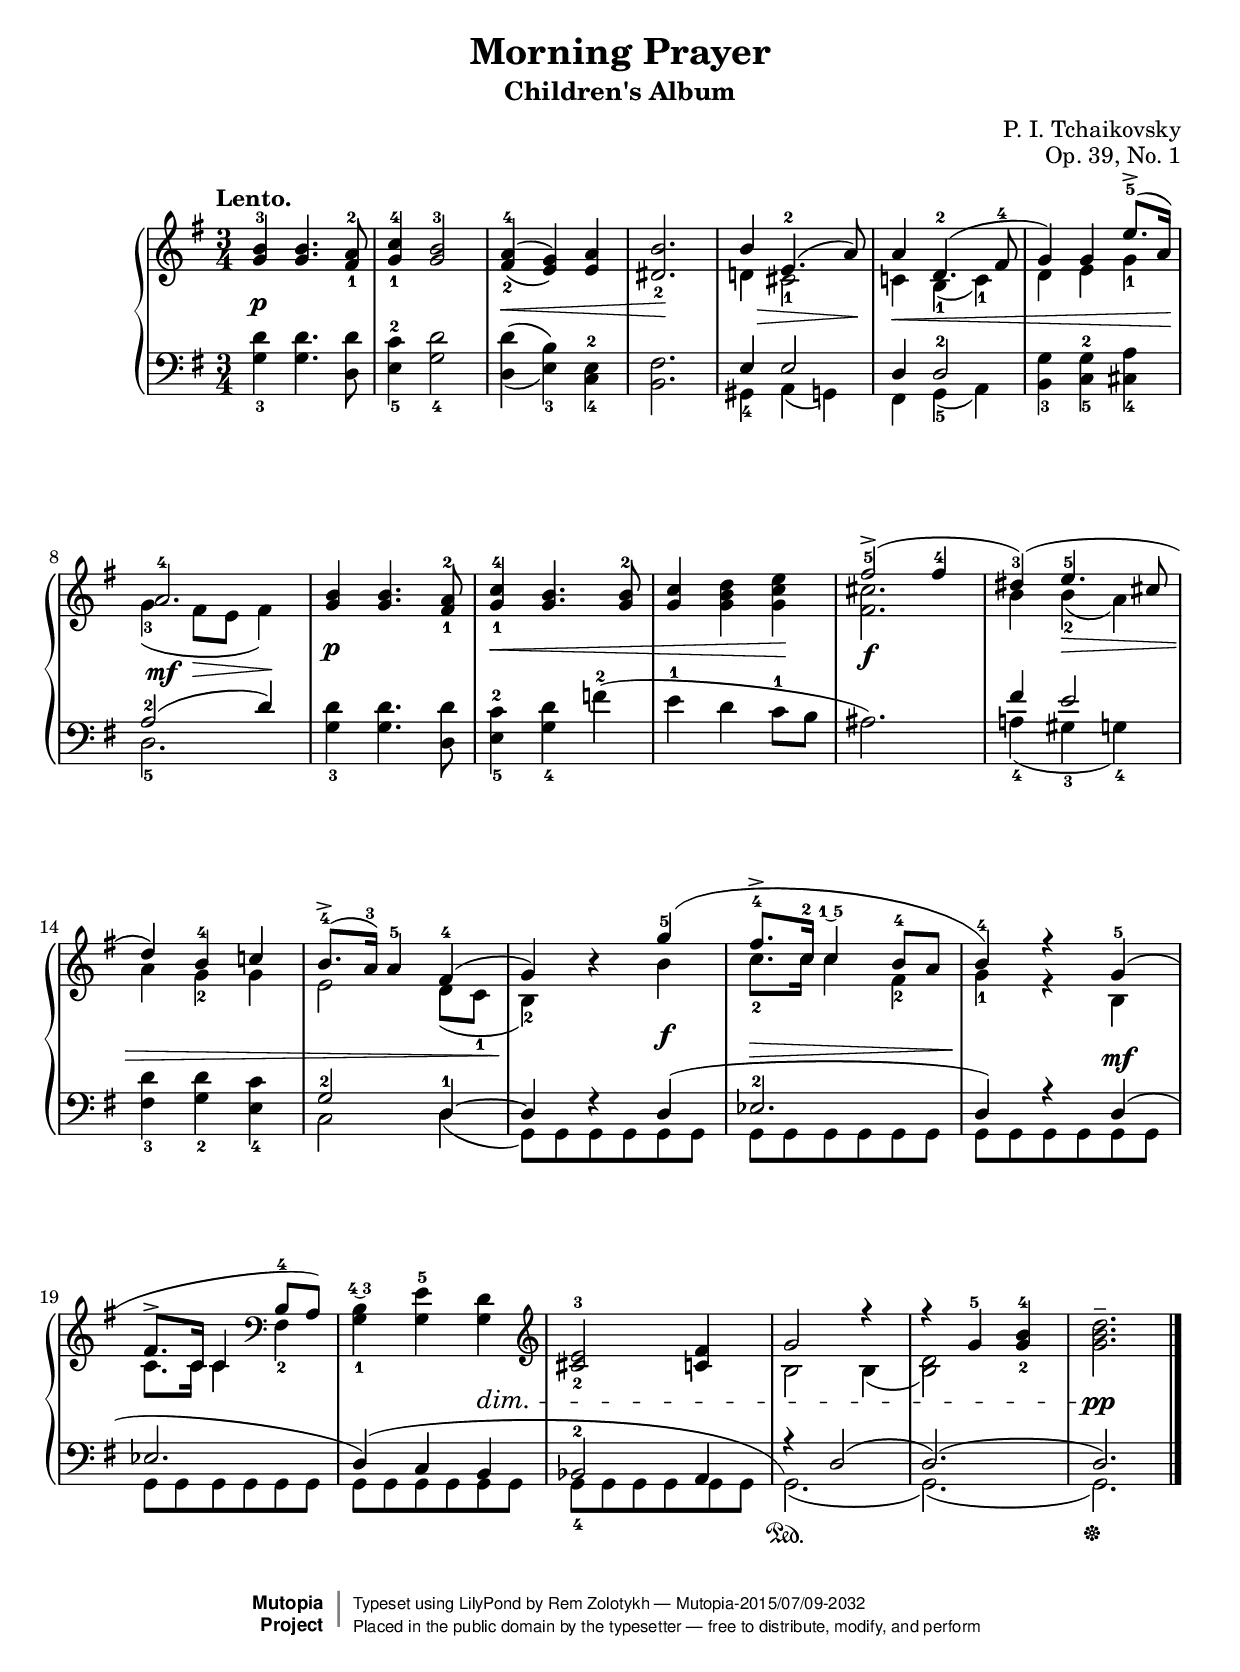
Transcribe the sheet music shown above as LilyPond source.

\version "2.18.2"

\header {
  title = "Morning Prayer"
  subtitle = "Children's Album"
  opus = "Op. 39, No. 1"
  composer = "P. I. Tchaikovsky"
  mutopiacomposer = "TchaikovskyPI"
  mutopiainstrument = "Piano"
  date = "1878"
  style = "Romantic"
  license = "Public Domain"
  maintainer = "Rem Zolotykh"
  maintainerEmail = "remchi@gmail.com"
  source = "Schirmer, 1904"
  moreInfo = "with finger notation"

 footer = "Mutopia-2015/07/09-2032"
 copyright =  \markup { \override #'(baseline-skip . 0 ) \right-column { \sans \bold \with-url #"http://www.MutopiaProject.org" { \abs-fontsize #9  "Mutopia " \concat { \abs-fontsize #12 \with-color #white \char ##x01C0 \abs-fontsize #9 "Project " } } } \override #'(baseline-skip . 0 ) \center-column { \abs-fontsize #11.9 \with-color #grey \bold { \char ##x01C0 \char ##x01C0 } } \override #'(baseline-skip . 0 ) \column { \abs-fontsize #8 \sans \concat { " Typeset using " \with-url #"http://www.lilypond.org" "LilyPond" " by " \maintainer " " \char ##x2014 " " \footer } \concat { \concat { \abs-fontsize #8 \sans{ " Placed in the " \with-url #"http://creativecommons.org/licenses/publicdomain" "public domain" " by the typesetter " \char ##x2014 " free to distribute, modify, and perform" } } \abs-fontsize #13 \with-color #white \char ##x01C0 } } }
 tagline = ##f
}

%--Default staff size is 20
#(set-global-staff-size 20)

\paper {
    top-margin = 8\mm %-minimum top-margin: 8mm
    top-markup-spacing.basic-distance = #6 %-dist. from bottom of top margin to the first markup/title
    markup-system-spacing.basic-distance = #5 %-dist. from header/title to first system
    top-system-spacing.basic-distance = #12 %-dist. from top margin to system in pages with no titles
    last-bottom-spacing.basic-distance = #12 %-pads music from copyright block
    ragged-bottom = ##f
    ragged-last-bottom = ##f
}

global = {
  \key g \major
  \time 3/4
}

%------- definitions
hideMP = \tweak #'stencil ##f \mp
fingerUnder = \once \override Fingering.script-priority = #-100
posScriptA = \once \override DynamicText.extra-offset = #'( 0 . -2 )
posScriptB = \once \override DynamicText.extra-offset = #'( 0 . -3 )
posSlurA = \shape #'((0.5 . -0.2) (0.5 . 2) (-0.5 . 2) (0 . -1)) Slur
posSlurB = \shape #'((0 . 0) (0 . 0) (0 . 0) (-0.5 . -5)) Slur


upper = \relative c'' {

  \override Hairpin.to-barline = ##f


\tempo "Lento."

  \posScriptA <g b-3>\p <g b>4. <fis-1 a-2>8 |
  <g-1 c-4>4 <g b-3>2 |
  \set doubleSlurs = ##t
  <fis-2 a-4>4\<( <e g>) <e a> |
  <dis_2 b'>2.\! |

<<
  {b'4-\hideMP\> e,4.-2( a8)\!}
  \\
  {d,!4 cis2-1}
>> |

<<
  {a'4\< d,4.-2( fis8-4 }
  \\
  {c!4 b-1( c-1)}
>> |

<<
  {g'4) g \fingerUnder e'8.-5->( a,16\!)}
  \\
  {d,4 e g-1}
>> |

<<
  {a2.-4\mf}
  \\
  {g4-3( fis8\> e8 fis4)\!}
>> |

  \posScriptA <g b>\p <g b>4. <fis-1 a-2>8 |
  <g-1 c-4>4\< <g b>4. <g b-2>8 |
  <g c>4 <g b d> <g c e>\! |
  
<<
  { \posScriptA \fingerUnder <fis'-5>2->(_\f fis4-4 }
  \\
  {<fis, cis'>2.}
>> |

<<
  {dis'4-3)( e4.-5\> cis8 | d4) b-4 c! | \fingerUnder b8.-4->( a16-3) a4-5 fis4-4( | g4\!) b4\rest \posSlurA g'4-5( }
  \\
  {b,4 b-2( a) | a4 g-2 g | e2 d8( c8-1 | b4-2) s4 \posScriptB b'\f }
>>

  

<<
  { \fingerUnder fis'8.-4-> c16-2 c4\finger \markup \tied-lyric #"1~5" b8-4 a | b4-4) r4 g4-5( | fis8.-> c16 c4 }
  \\
  {c'8.-2 c16 c4 fis,4-2 | g4-1 r4 \posScriptA b,\mf | c8. c16 c4 }
>>
\clef bass
<<
  {b8-4 a)} \\ {fis4-2}
>>
<g-1 b\finger \markup \tied-lyric #"4~3">4 <g e'-5> <g d'>\dim
\clef treble

<cis-2 e-3>2 <c fis>4

<<
  {g'2 r4 r4 g4-5 <g-2 b-4>} \\ {b,2 b4( <b d>2)}
>>

 <g' b d>2.\pp^-

}

lower = \relative c {
  <g'_3 d'>4 <g d'>4. <d d'>8 |
  <e-5 c'-2>4 <g_4 d'>2 |
  \set doubleSlurs = ##t
  <d d'>4( <e_3 b'>) <c-4 e-2> |
  <b fis'>2. |

<<
  {e4 e2}
  \\
  {gis,4-4 a4( g)}
>> |
<<
  {d'4 d2-2}
  \\
  {fis,4 g-5( a)}
>> |
  <b_3 g'>4 <c-5 g'-2> <cis_4 a'> |
<<
  {a'2-2( d4)}
  \\
  {d,2.-5}
>> |

  <g_3 d'>4 <g d'>4. <d d'>8 |
  \set doubleSlurs = ##f
  <e-5 c'-2>4 <g_4 d'> f'-2( |
  e-1 d c8-1 b |
  ais2.)

<<
  {fis'4 e2} \\ {a,!4-4( gis-3 g-4)}
>>
<fis_3 d'>4 <g_2 d'> <e_4 c'>
<<
  {g2-2 d4-1~ d4 f4\rest d4( | \fingerUnder ees2.-2^\> | d4)\! r4 d( | ees2. | \posSlurB d4)( c b | bes2-2 a4 | r4) d2( d2.)( d2.) }
  \\
  {c2 d4( g,8) g8 g8 g8 g8 g8 | g8 g g g g g | g8 g g g g g | g8 g g g g g | g8 g g g g g | g8-4 g g g g g | g2.(\sustainOn g2.)( g2.)\sustainOff}
>>
\bar "|."
}

\score {
  \new PianoStaff <<
    \set PianoStaff.midiInstrument = "acoustic grand"
    \new Staff = "upper" { \clef treble \global \upper }
    \new Staff = "lower" { \clef bass \global \lower }
  >>
  \layout { }
  \midi { \tempo 4 = 62 }

}
